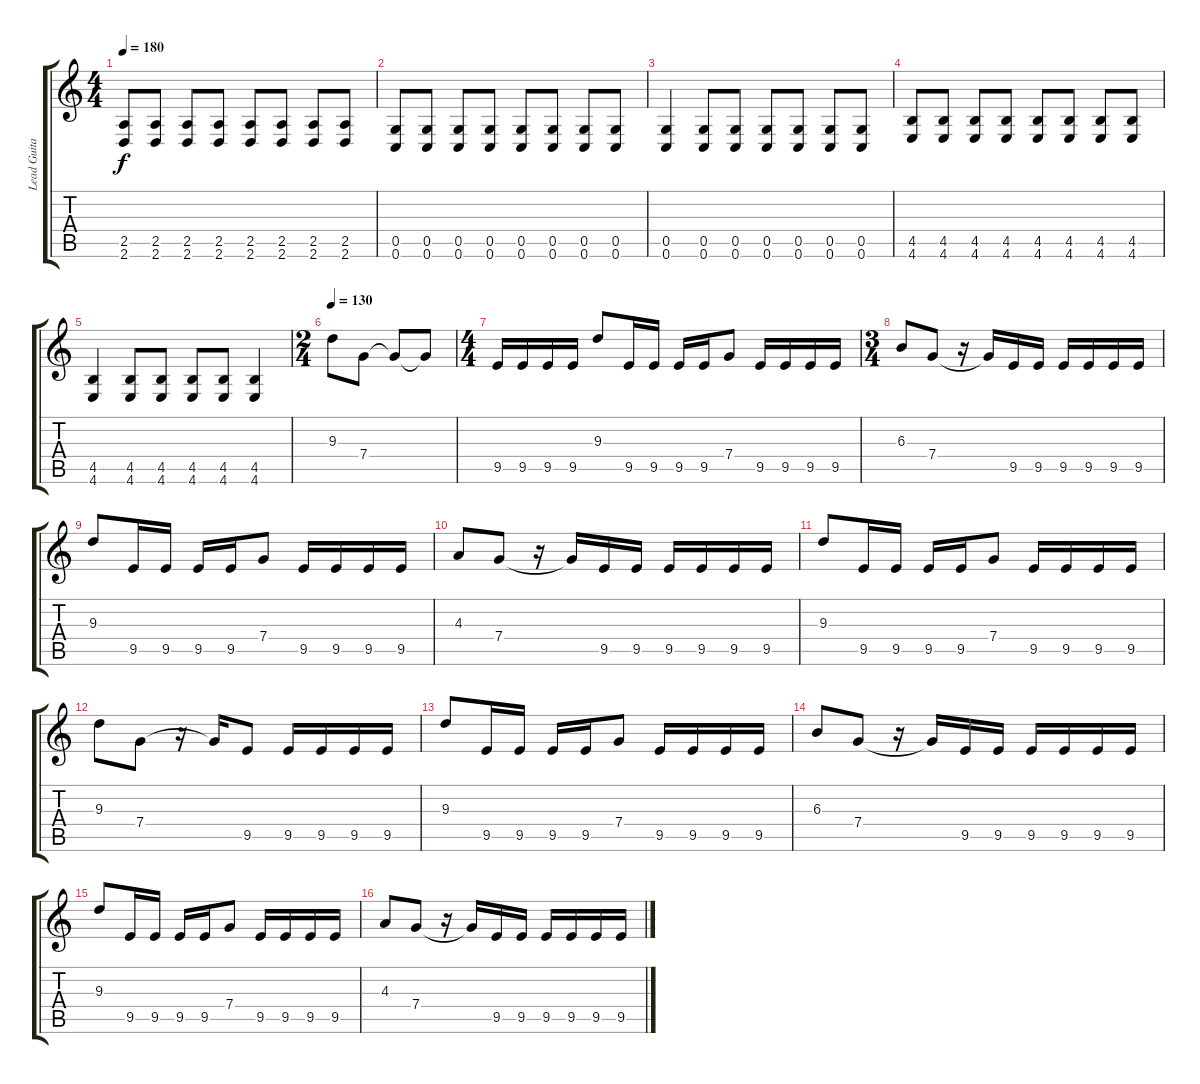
\track ("Lead Guitar" "Lead Guita") {instrument distortionguitar}
\staff {score tabs}
\tuning (D4 A3 F3 C3 G2 C2) {hide}
\ts (4 4)
\tempo 180
\clef g2
\ks c
(2.5 2.6).8{dy f} (2.5 2.6).8 (2.5 2.6).8 (2.5 2.6).8 (2.5 2.6).8 (2.5 2.6).8 (2.5 2.6).8 (2.5 2.6).8 |
(0.5 0.6).8 (0.5 0.6).8 (0.5 0.6).8 (0.5 0.6).8 (0.5 0.6).8 (0.5 0.6).8 (0.5 0.6).8 (0.5 0.6).8 |
(0.5 0.6).4 (0.5 0.6).8 (0.5 0.6).8 (0.5 0.6).8 (0.5 0.6).8 (0.5 0.6).8 (0.5 0.6).8 |
(4.5 4.6).8 (4.5 4.6).8 (4.5 4.6).8 (4.5 4.6).8 (4.5 4.6).8 (4.5 4.6).8 (4.5 4.6).8 (4.5 4.6).8 |
(4.5 4.6).4 (4.5 4.6).8 (4.5 4.6).8 (4.5 4.6).8 (4.5 4.6).8 (4.5 4.6).4 |
\ts (2 4)
\tempo 130
9.3.8 7.4.8 7.4{t}.8 7.4{t}.8 |
\ts (4 4)
9.5.16 9.5.16 9.5.16 9.5.16 9.3.8 9.5.16 9.5.16 9.5.16 9.5.16 7.4.8 9.5.16 9.5.16 9.5.16 9.5.16 |
\ts (3 4)
6.3.8 7.4.8 r.16 7.4{t}.16 9.5.16 9.5.16 9.5.16 9.5.16 9.5.16 9.5.16 |
9.3.8 9.5.16 9.5.16 9.5.16 9.5.16 7.4.8 9.5.16 9.5.16 9.5.16 9.5.16 |
4.3.8 7.4.8 r.16 7.4{t}.16 9.5.16 9.5.16 9.5.16 9.5.16 9.5.16 9.5.16 |
9.3.8 9.5.16 9.5.16 9.5.16 9.5.16 7.4.8 9.5.16 9.5.16 9.5.16 9.5.16 |
9.3.8 7.4.8 r.16 7.4{t}.16 9.5.8 9.5.16 9.5.16 9.5.16 9.5.16 |
9.3.8 9.5.16 9.5.16 9.5.16 9.5.16 7.4.8 9.5.16 9.5.16 9.5.16 9.5.16 |
6.3.8 7.4.8 r.16 7.4{t}.16 9.5.16 9.5.16 9.5.16 9.5.16 9.5.16 9.5.16 |
9.3.8 9.5.16 9.5.16 9.5.16 9.5.16 7.4.8 9.5.16 9.5.16 9.5.16 9.5.16 |
4.3.8 7.4.8 r.16 7.4{t}.16 9.5.16 9.5.16 9.5.16 9.5.16 9.5.16 9.5.16
